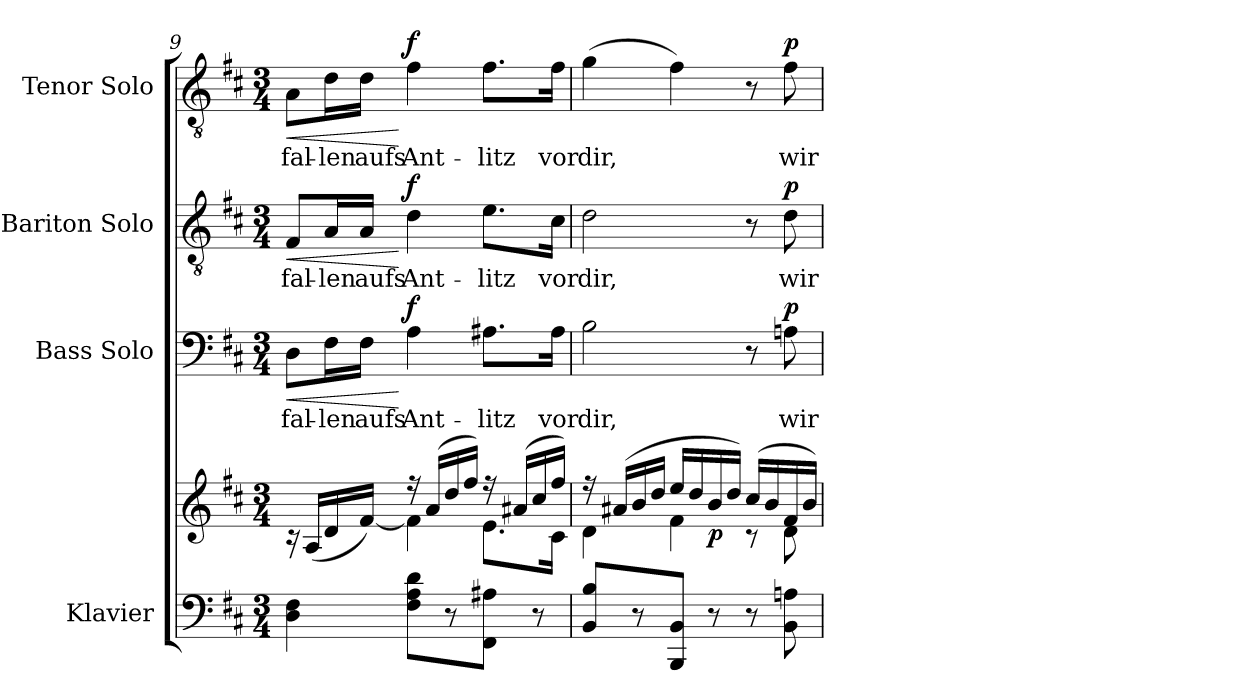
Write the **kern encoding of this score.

**kern	**kern	**dynam	**kern	**text	**dynam	**kern	**text	**dynam	**kern	**text	**dynam
*part4	*part4	*part4	*part3	*part3	*part3	*part2	*part2	*part2	*part1	*part1	*part1
*staff5	*staff4	*staff4/5	*staff3	*staff3	*staff3	*staff2	*staff2	*staff2	*staff1	*staff1	*staff1
*I"Klavier	*	*	*I"Bass Solo	*	*	*I"Bariton Solo	*	*	*I"Tenor Solo	*	*
*	*	*	*I'B S	*	*	*I'B r S	*	*	*I'T S	*	*
!!LO:LB:g=z
*clefF4	*clefG2	*	*clefF4	*	*	*clefGv2	*	*	*clefGv2	*	*
*k[f#c#]	*k[f#c#]	*	*k[f#c#]	*	*	*k[f#c#]	*	*	*k[f#c#]	*	*
*M3/4	*M3/4	*	*M3/4	*	*	*M3/4	*	*	*M3/4	*	*
=9	=9	=9	=9	=9	=9	=9	=9	=9	=9	=9	=9
*	*^	*	*	*	*	*	*	*	*	*	*
!	!	!	!	!	!LO:LY:b	!LO:HP:b	!	!LO:LY:b	!LO:HP:b	!	!LO:LY:b	!LO:HP:b
4D\ 4F#\	16rc	4ryy	.	8D\L	fal-	<	8F#/L	fal-	<	8A\L	fal-	<
.	(16A/LL	.	.	.	.	.	.	.	.	.	.	.
!	!	!	!	!	!LO:LY:b	!	!	!LO:LY:b	!	!	!LO:LY:b	!
.	16d/	.	.	16F#\L	-len	.	16A/L	-len	.	16d\L	-len	.
!	!	!	!	!	!LO:LY:b	!	!	!LO:LY:b	!	!	!LO:LY:b	!
.	[16f#/JJ)	.	.	16F#\JJ	aufs	.	16A/JJ	aufs	.	16d\JJ	aufs	.
!	!	!	!	!	!LO:LY:b	!LO:DY:n=1:a	!	!LO:LY:b	!LO:DY:n=1:a	!	!LO:LY:b	!LO:DY:n=1:a
8F#\ 8A\ 8d\L	16r	4f#\]	.	4A\	Ant-	[ f	4d\	Ant-	[ f	4f#\	Ant-	[ f
.	(16a/LL	.	.	.	.	.	.	.	.	.	.	.
8r	16dd/	.	.	.	.	.	.	.	.	.	.	.
.	16ff#/JJ)	.	.	.	.	.	.	.	.	.	.	.
!	!	!	!	!	!LO:LY:b	!	!	!LO:LY:b	!	!	!LO:LY:b	!
8FF#\ 8A#X\J	16r	8.e\L	.	8.A#X\L	-litz	.	8.e\L	-litz	.	8.f#\L	-litz	.
.	(16a#X/LL	.	.	.	.	.	.	.	.	.	.	.
8r	16cc#/	.	.	.	.	.	.	.	.	.	.	.
!	!	!	!	!	!LO:LY:b	!	!	!LO:LY:b	!	!	!LO:LY:b	!
.	16ff#/JJ)	16c#\Jk	.	16A#\Jk	vor	.	16c#\Jk	vor	.	16f#\Jk	vor	.
=10	=10	=10	=10	=10	=10	=10	=10	=10	=10	=10	=10	=10
!	!	!	!	!	!LO:LY:b	!	!	!LO:LY:b	!	!	!LO:LY:b	!
8BB/ 8B/L	16r	4d\	.	2B\	dir,	.	2d\	dir,	.	(4g\	dir,	.
.	(16a#X/LL	.	.	.	.	.	.	.	.	.	.	.
8r	16b/	.	.	.	.	.	.	.	.	.	.	.
.	16dd/JJ	.	.	.	.	.	.	.	.	.	.	.
8BBB/ 8BB/J	16ee/LL	4f#\	.	.	.	.	.	.	.	4f#\)	.	.
.	16dd/	.	.	.	.	.	.	.	.	.	.	.
!	!	!	!LO:DY:b	!	!	!	!	!	!	!	!	!
8r	16b/	.	p	.	.	.	.	.	.	.	.	.
.	16dd/JJ)	.	.	.	.	.	.	.	.	.	.	.
8r	(16cc#/LL	8r	.	8r	.	.	8r	.	.	8r	.	.
.	16b/	.	.	.	.	.	.	.	.	.	.	.
!	!	!	!	!	!LO:LY:b	!LO:DY:a	!	!LO:LY:b	!LO:DY:a	!	!LO:LY:b	!LO:DY:a
8BB\ 8An\	16f#/	8d\	.	8An\	wir	p	8d\	wir	p	8f#\	wir	p
.	16b/JJ)	.	.	.	.	.	.	.	.	.	.	.
*	*v	*v	*	*	*	*	*	*	*	*	*	*
=	=	=	=	=	=	=	=	=	=	=	=
*-	*-	*-	*-	*-	*-	*-	*-	*-	*-	*-	*-
